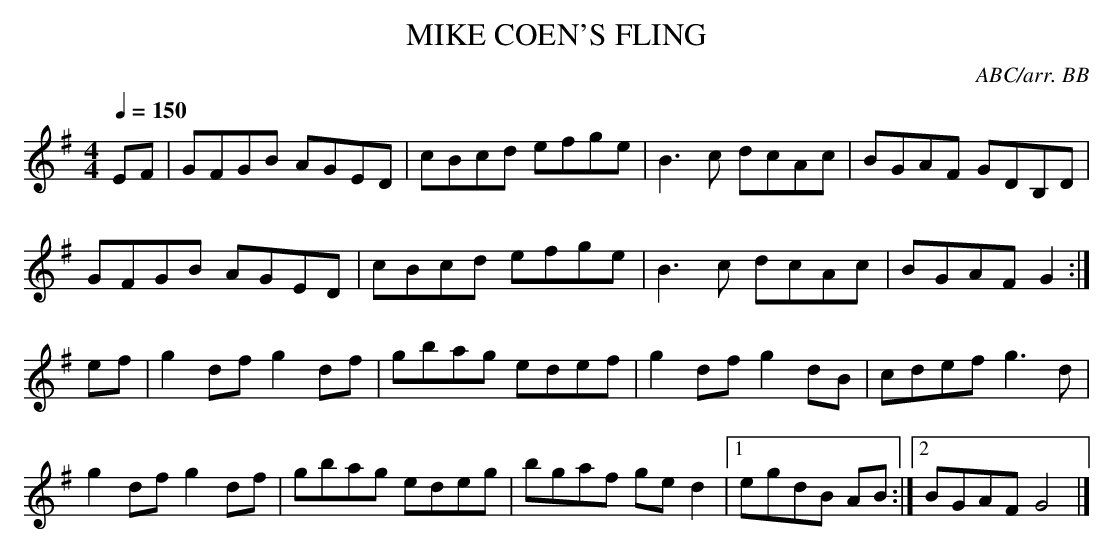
X:1
T:MIKE COEN'S FLING
C:ABC/arr. BB
Q:1/4=150
M:4/4
L:1/8
K:G % simplified
EF|GFGB AGED|cBcd efge|B3c dcAc|BGAF GDB,D|
GFGB AGED|cBcd efge|B3 c dcAc|BGAF G2 :|
ef|g2df g2df|gbag edef|g2df g2dB|cdef g3 d|
g2df g2df|gbag edeg|bgaf ge d2|1 egdB AB :|\
[2 BGAF G4|]
